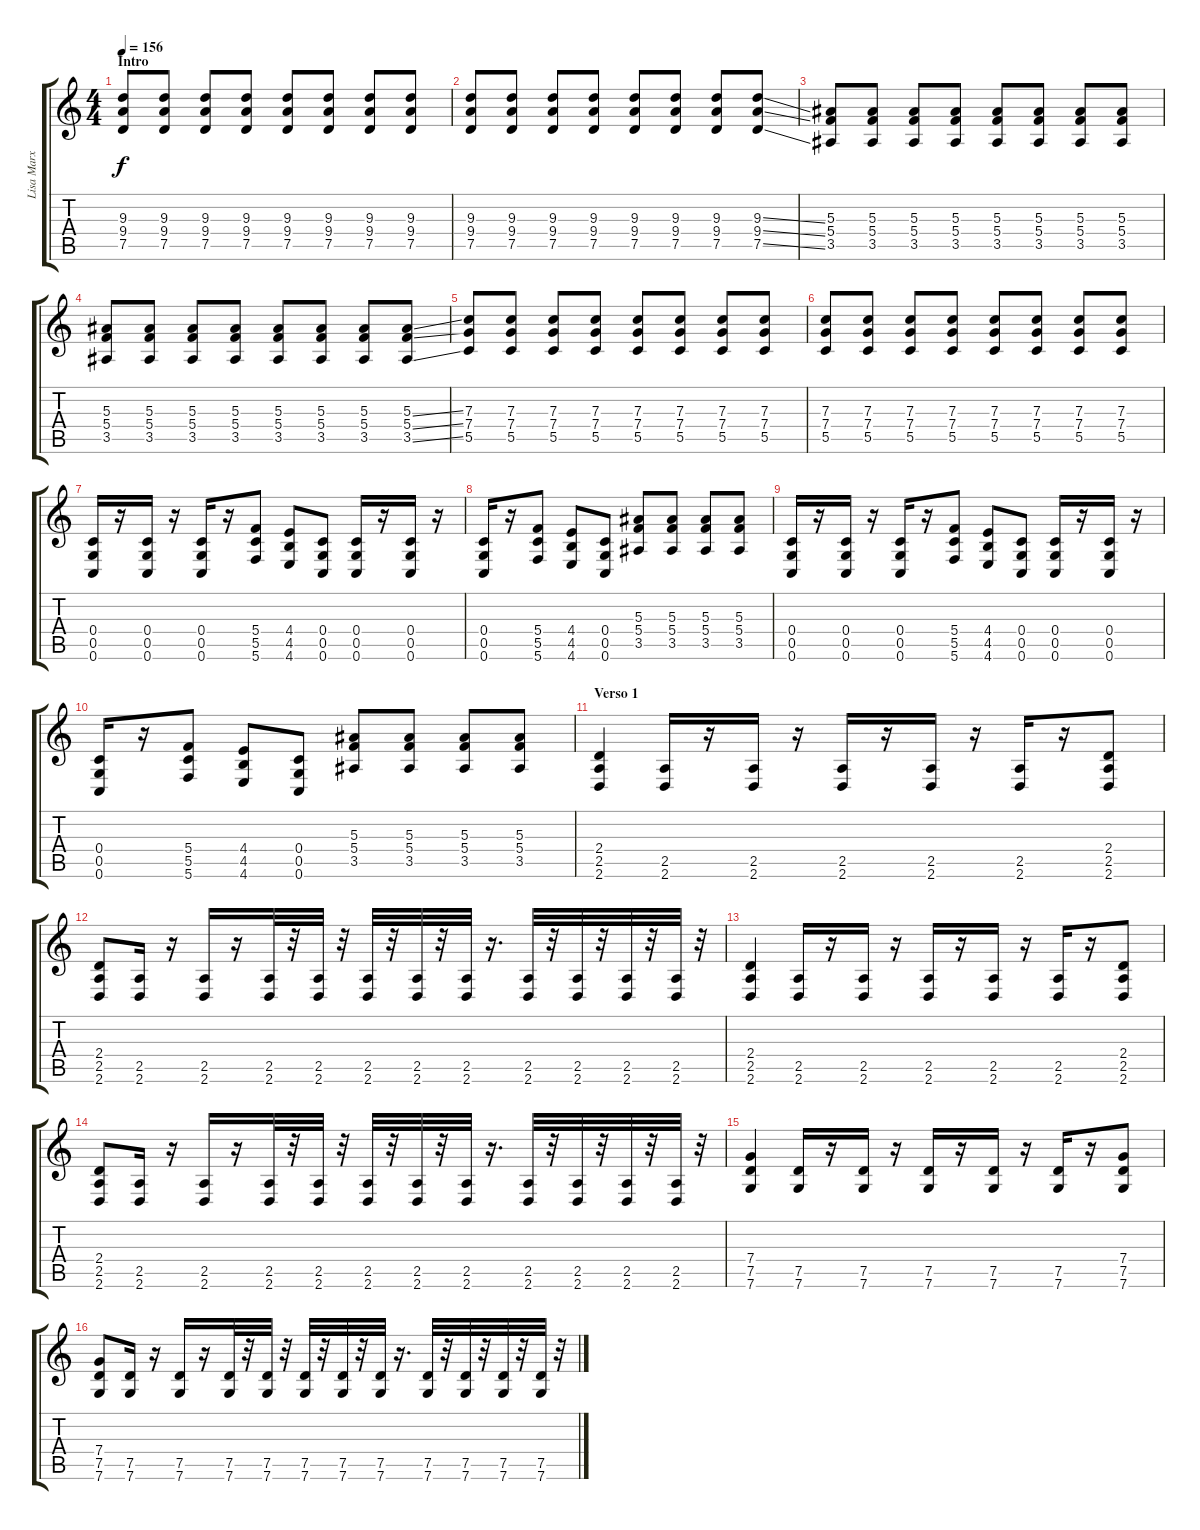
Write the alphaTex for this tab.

\track ("Lisa Marx" "Lisa Marx") {instrument distortionguitar}
\staff {score tabs}
\tuning (D4 A3 F3 C3 G2 C2) {hide}
\ts (4 4)
\section ("" "Intro")
\tempo 156
\clef g2
\ks c
(9.3 9.4 7.5).8{dy f instrument distortionguitar} (9.3 9.4 7.5).8 (9.3 9.4 7.5).8 (9.3 9.4 7.5).8 (9.3 9.4 7.5).8 (9.3 9.4 7.5).8 (9.3 9.4 7.5).8 (9.3 9.4 7.5).8 |
(9.3 9.4 7.5).8 (9.3 9.4 7.5).8 (9.3 9.4 7.5).8 (9.3 9.4 7.5).8 (9.3 9.4 7.5).8 (9.3 9.4 7.5).8 (9.3 9.4 7.5).8 (9.3{ss} 9.4{ss} 7.5{ss}).8 |
(5.3 5.4 3.5).8 (5.3 5.4 3.5).8 (5.3 5.4 3.5).8 (5.3 5.4 3.5).8 (5.3 5.4 3.5).8 (5.3 5.4 3.5).8 (5.3 5.4 3.5).8 (5.3 5.4 3.5).8 |
(5.3 5.4 3.5).8 (5.3 5.4 3.5).8 (5.3 5.4 3.5).8 (5.3 5.4 3.5).8 (5.3 5.4 3.5).8 (5.3 5.4 3.5).8 (5.3 5.4 3.5).8 (5.3{ss} 5.4{ss} 3.5{ss}).8 |
(7.3 7.4 5.5).8 (7.3 7.4 5.5).8 (7.3 7.4 5.5).8 (7.3 7.4 5.5).8 (7.3 7.4 5.5).8 (7.3 7.4 5.5).8 (7.3 7.4 5.5).8 (7.3 7.4 5.5).8 |
(7.3 7.4 5.5).8 (7.3 7.4 5.5).8 (7.3 7.4 5.5).8 (7.3 7.4 5.5).8 (7.3 7.4 5.5).8 (7.3 7.4 5.5).8 (7.3 7.4 5.5).8 (7.3 7.4 5.5).8 |
(0.4 0.5 0.6).16 r.16 (0.4 0.5 0.6).16 r.16 (0.4 0.5 0.6).16 r.16 (5.4 5.5 5.6).8 (4.4 4.5 4.6).8 (0.4 0.5 0.6).8 (0.4 0.5 0.6).16 r.16 (0.4 0.5 0.6).16 r.16 |
(0.4 0.5 0.6).16 r.16 (5.4 5.5 5.6).8 (4.4 4.5 4.6).8 (0.4 0.5 0.6).8 (5.3 5.4 3.5).8 (5.3 5.4 3.5).8 (5.3 5.4 3.5).8 (5.3 5.4 3.5).8 |
(0.4 0.5 0.6).16 r.16 (0.4 0.5 0.6).16 r.16 (0.4 0.5 0.6).16 r.16 (5.4 5.5 5.6).8 (4.4 4.5 4.6).8 (0.4 0.5 0.6).8 (0.4 0.5 0.6).16 r.16 (0.4 0.5 0.6).16 r.16 |
(0.4 0.5 0.6).16 r.16 (5.4 5.5 5.6).8 (4.4 4.5 4.6).8 (0.4 0.5 0.6).8 (5.3 5.4 3.5).8 (5.3 5.4 3.5).8 (5.3 5.4 3.5).8 (5.3 5.4 3.5).8 |
\section ("" "Verso 1")
(2.4 2.5 2.6).4 (2.5 2.6).16 r.16 (2.5 2.6).16 r.16 (2.5 2.6).16 r.16 (2.5 2.6).16 r.16 (2.5 2.6).16 r.16 (2.4 2.5 2.6).8 |
(2.4 2.5 2.6).8 (2.5 2.6).16 r.16 (2.5 2.6).16 r.16 (2.5 2.6).32 r.32 (2.5 2.6).32 r.32 (2.5 2.6).32 r.32 (2.5 2.6).32 r.32 (2.5 2.6).32 r.16{d} (2.5 2.6).32 r.32 (2.5 2.6).32 r.32 (2.5 2.6).32 r.32 (2.5 2.6).32 r.32 |
(2.4 2.5 2.6).4 (2.5 2.6).16 r.16 (2.5 2.6).16 r.16 (2.5 2.6).16 r.16 (2.5 2.6).16 r.16 (2.5 2.6).16 r.16 (2.4 2.5 2.6).8 |
(2.4 2.5 2.6).8 (2.5 2.6).16 r.16 (2.5 2.6).16 r.16 (2.5 2.6).32 r.32 (2.5 2.6).32 r.32 (2.5 2.6).32 r.32 (2.5 2.6).32 r.32 (2.5 2.6).32 r.16{d} (2.5 2.6).32 r.32 (2.5 2.6).32 r.32 (2.5 2.6).32 r.32 (2.5 2.6).32 r.32 |
(7.4 7.5 7.6).4 (7.5 7.6).16 r.16 (7.5 7.6).16 r.16 (7.5 7.6).16 r.16 (7.5 7.6).16 r.16 (7.5 7.6).16 r.16 (7.4 7.5 7.6).8 |
(7.4 7.5 7.6).8 (7.5 7.6).16 r.16 (7.5 7.6).16 r.16 (7.5 7.6).32 r.32 (7.5 7.6).32 r.32 (7.5 7.6).32 r.32 (7.5 7.6).32 r.32 (7.5 7.6).32 r.16{d} (7.5 7.6).32 r.32 (7.5 7.6).32 r.32 (7.5 7.6).32 r.32 (7.5 7.6).32 r.32
